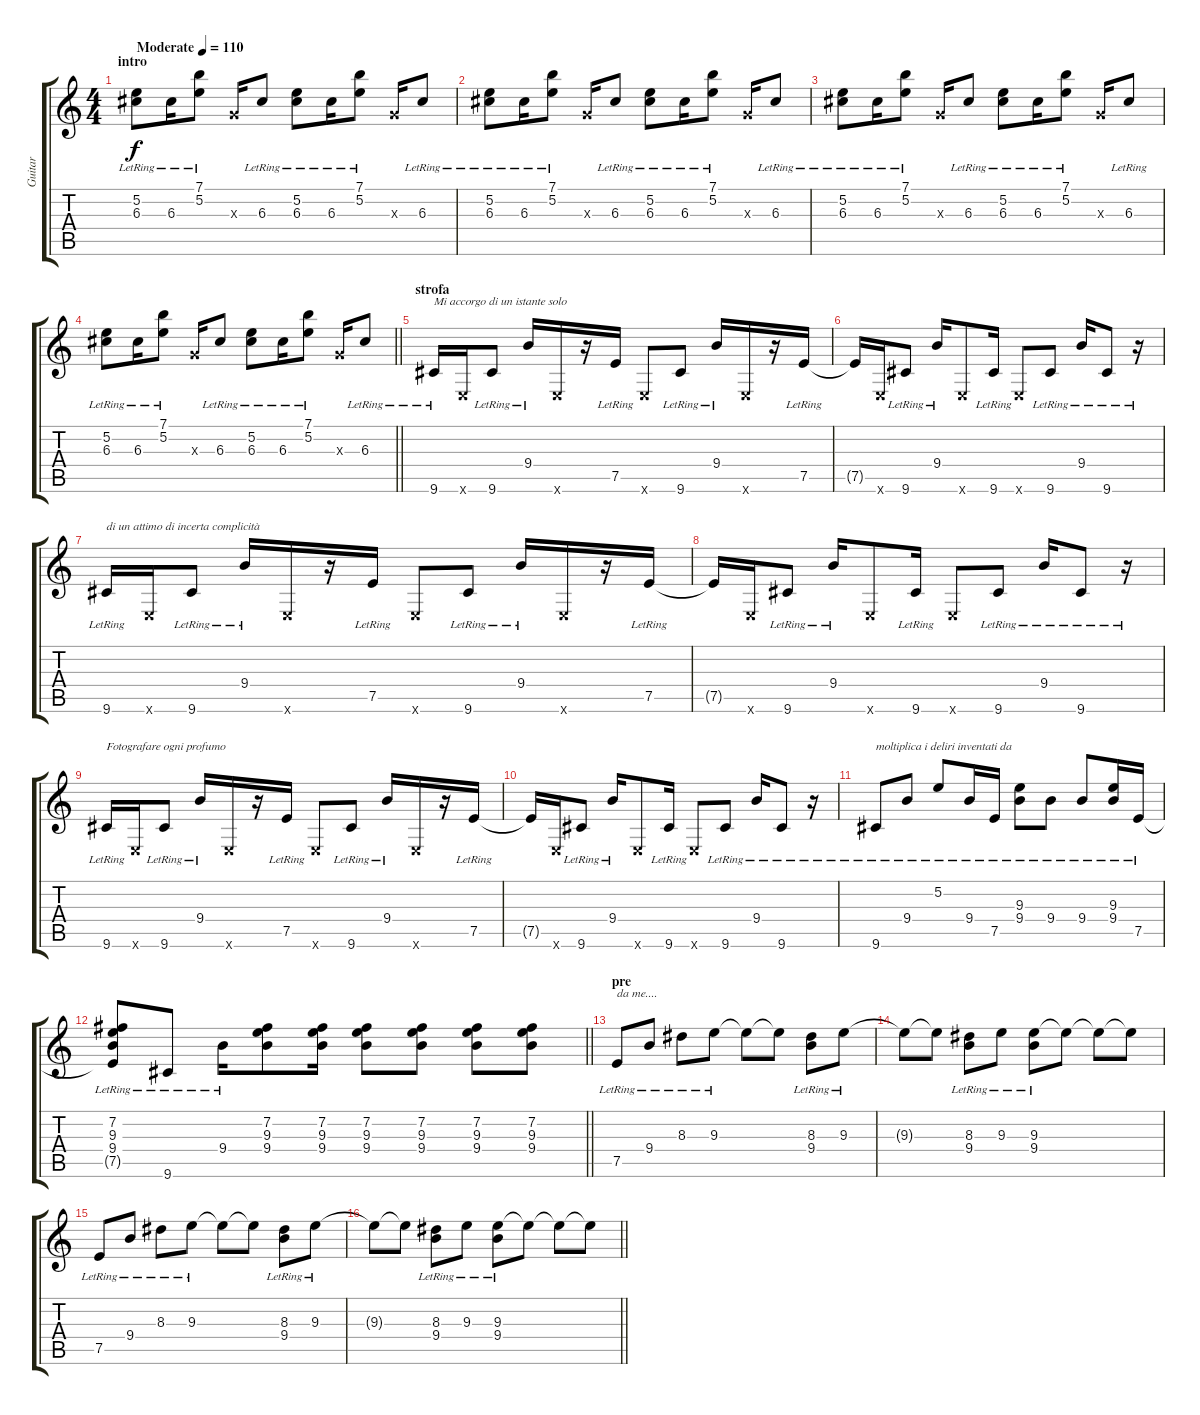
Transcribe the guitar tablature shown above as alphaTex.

\track ("Guitar" "Guitar") {instrument distortionguitar}
\staff {score tabs}
\tuning (E4 B3 G3 D3 A2 E2) {hide}
\ts (4 4)
\section ("" "intro")
\tempo (110 "Moderate")
\clef g2
\ks c
(5.2{lr} 6.3{lr}).8{dy f instrument distortionguitar} 6.3{lr}.16 (7.1{lr} 5.2{lr}).8 0.3{x}.16 6.3{lr}.8 (5.2{lr} 6.3{lr}).8 6.3{lr}.16 (7.1{lr} 5.2{lr}).8 0.3{x}.16 6.3{lr}.8 |
(5.2{lr} 6.3{lr}).8 6.3{lr}.16 (7.1{lr} 5.2{lr}).8 0.3{x}.16 6.3{lr}.8 (5.2{lr} 6.3{lr}).8 6.3{lr}.16 (7.1{lr} 5.2{lr}).8 0.3{x}.16 6.3{lr}.8 |
(5.2{lr} 6.3{lr}).8 6.3{lr}.16 (7.1{lr} 5.2{lr}).8 0.3{x}.16 6.3{lr}.8 (5.2{lr} 6.3{lr}).8 6.3{lr}.16 (7.1{lr} 5.2{lr}).8 0.3{x}.16 6.3{lr}.8 |
\barLineRight lightlight
(5.2{lr} 6.3{lr}).8 6.3{lr}.16 (7.1{lr} 5.2{lr}).8 0.3{x}.16 6.3{lr}.8 (5.2{lr} 6.3{lr}).8 6.3{lr}.16 (7.1{lr} 5.2{lr}).8 0.3{x}.16 6.3{lr}.8 |
\section ("" "strofa")
9.6{lr}.16{txt "Mi accorgo di un istante solo"} 0.6{x}.16 9.6{lr}.8 9.4{lr}.16 0.6{x}.16 r.16 7.5{lr}.16 0.6{x}.8 9.6{lr}.8 9.4{lr}.16 0.6{x}.16 r.16 7.5{lr}.16 |
7.5{t}.16 0.6{x}.16 9.6{lr}.8 9.4{lr}.16 0.6{x}.8 9.6{lr}.16 0.6{x}.8 9.6{lr}.8 9.4{lr}.16 9.6{lr}.8 r.16 |
9.6{lr}.16{txt "di un attimo di incerta complicità"} 0.6{x}.16 9.6{lr}.8 9.4{lr}.16 0.6{x}.16 r.16 7.5{lr}.16 0.6{x}.8 9.6{lr}.8 9.4{lr}.16 0.6{x}.16 r.16 7.5{lr}.16 |
7.5{t}.16 0.6{x}.16 9.6{lr}.8 9.4{lr}.16 0.6{x}.8 9.6{lr}.16 0.6{x}.8 9.6{lr}.8 9.4{lr}.16 9.6{lr}.8 r.16 |
9.6{lr}.16{txt "Fotografare ogni profumo"} 0.6{x}.16 9.6{lr}.8 9.4{lr}.16 0.6{x}.16 r.16 7.5{lr}.16 0.6{x}.8 9.6{lr}.8 9.4{lr}.16 0.6{x}.16 r.16 7.5{lr}.16 |
7.5{t}.16 0.6{x}.16 9.6{lr}.8 9.4{lr}.16 0.6{x}.8 9.6{lr}.16 0.6{x}.8 9.6{lr}.8 9.4{lr}.16 9.6{lr}.8 r.16 |
9.6{lr}.8{txt "moltiplica i deliri inventati da"} 9.4{lr}.8 5.2{lr}.8 9.4{lr}.16 7.5{lr}.16 (9.3{lr} 9.4{lr}).8 9.4{lr}.8 9.4{lr}.8 (9.3{lr} 9.4{lr}).16 7.5{lr}.16 |
\barLineRight lightlight
(7.2{lr} 9.3{lr} 9.4{lr} 7.5{t}).8 9.6{lr}.8 9.4{lr}.16 (7.2 9.3 9.4).8 (7.2 9.3 9.4).16 (7.2 9.3 9.4).8 (7.2 9.3 9.4).8 (7.2 9.3 9.4).8 (7.2 9.3 9.4).8 |
\section ("" "pre")
7.5{lr}.8{txt "da me...."} 9.4{lr}.8 8.3{lr}.8 9.3{lr}.8 9.3{t}.8 9.3{t}.8 (8.3{lr} 9.4{lr}).8 9.3{lr}.8 |
9.3{t}.8 9.3{t}.8 (8.3 9.4{lr}).8 9.3{lr}.8 (9.3{lr} 9.4).8 9.3{t}.8 9.3{t}.8 9.3{t}.8 |
7.5{lr}.8 9.4{lr}.8 8.3{lr}.8 9.3{lr}.8 9.3{t}.8 9.3{t}.8 (8.3{lr} 9.4{lr}).8 9.3{lr}.8 |
\barLineRight lightlight
9.3{t}.8 9.3{t}.8 (8.3 9.4{lr}).8 9.3{lr}.8 (9.3{lr} 9.4).8 9.3{t}.8 9.3{t}.8 9.3{t}.8
